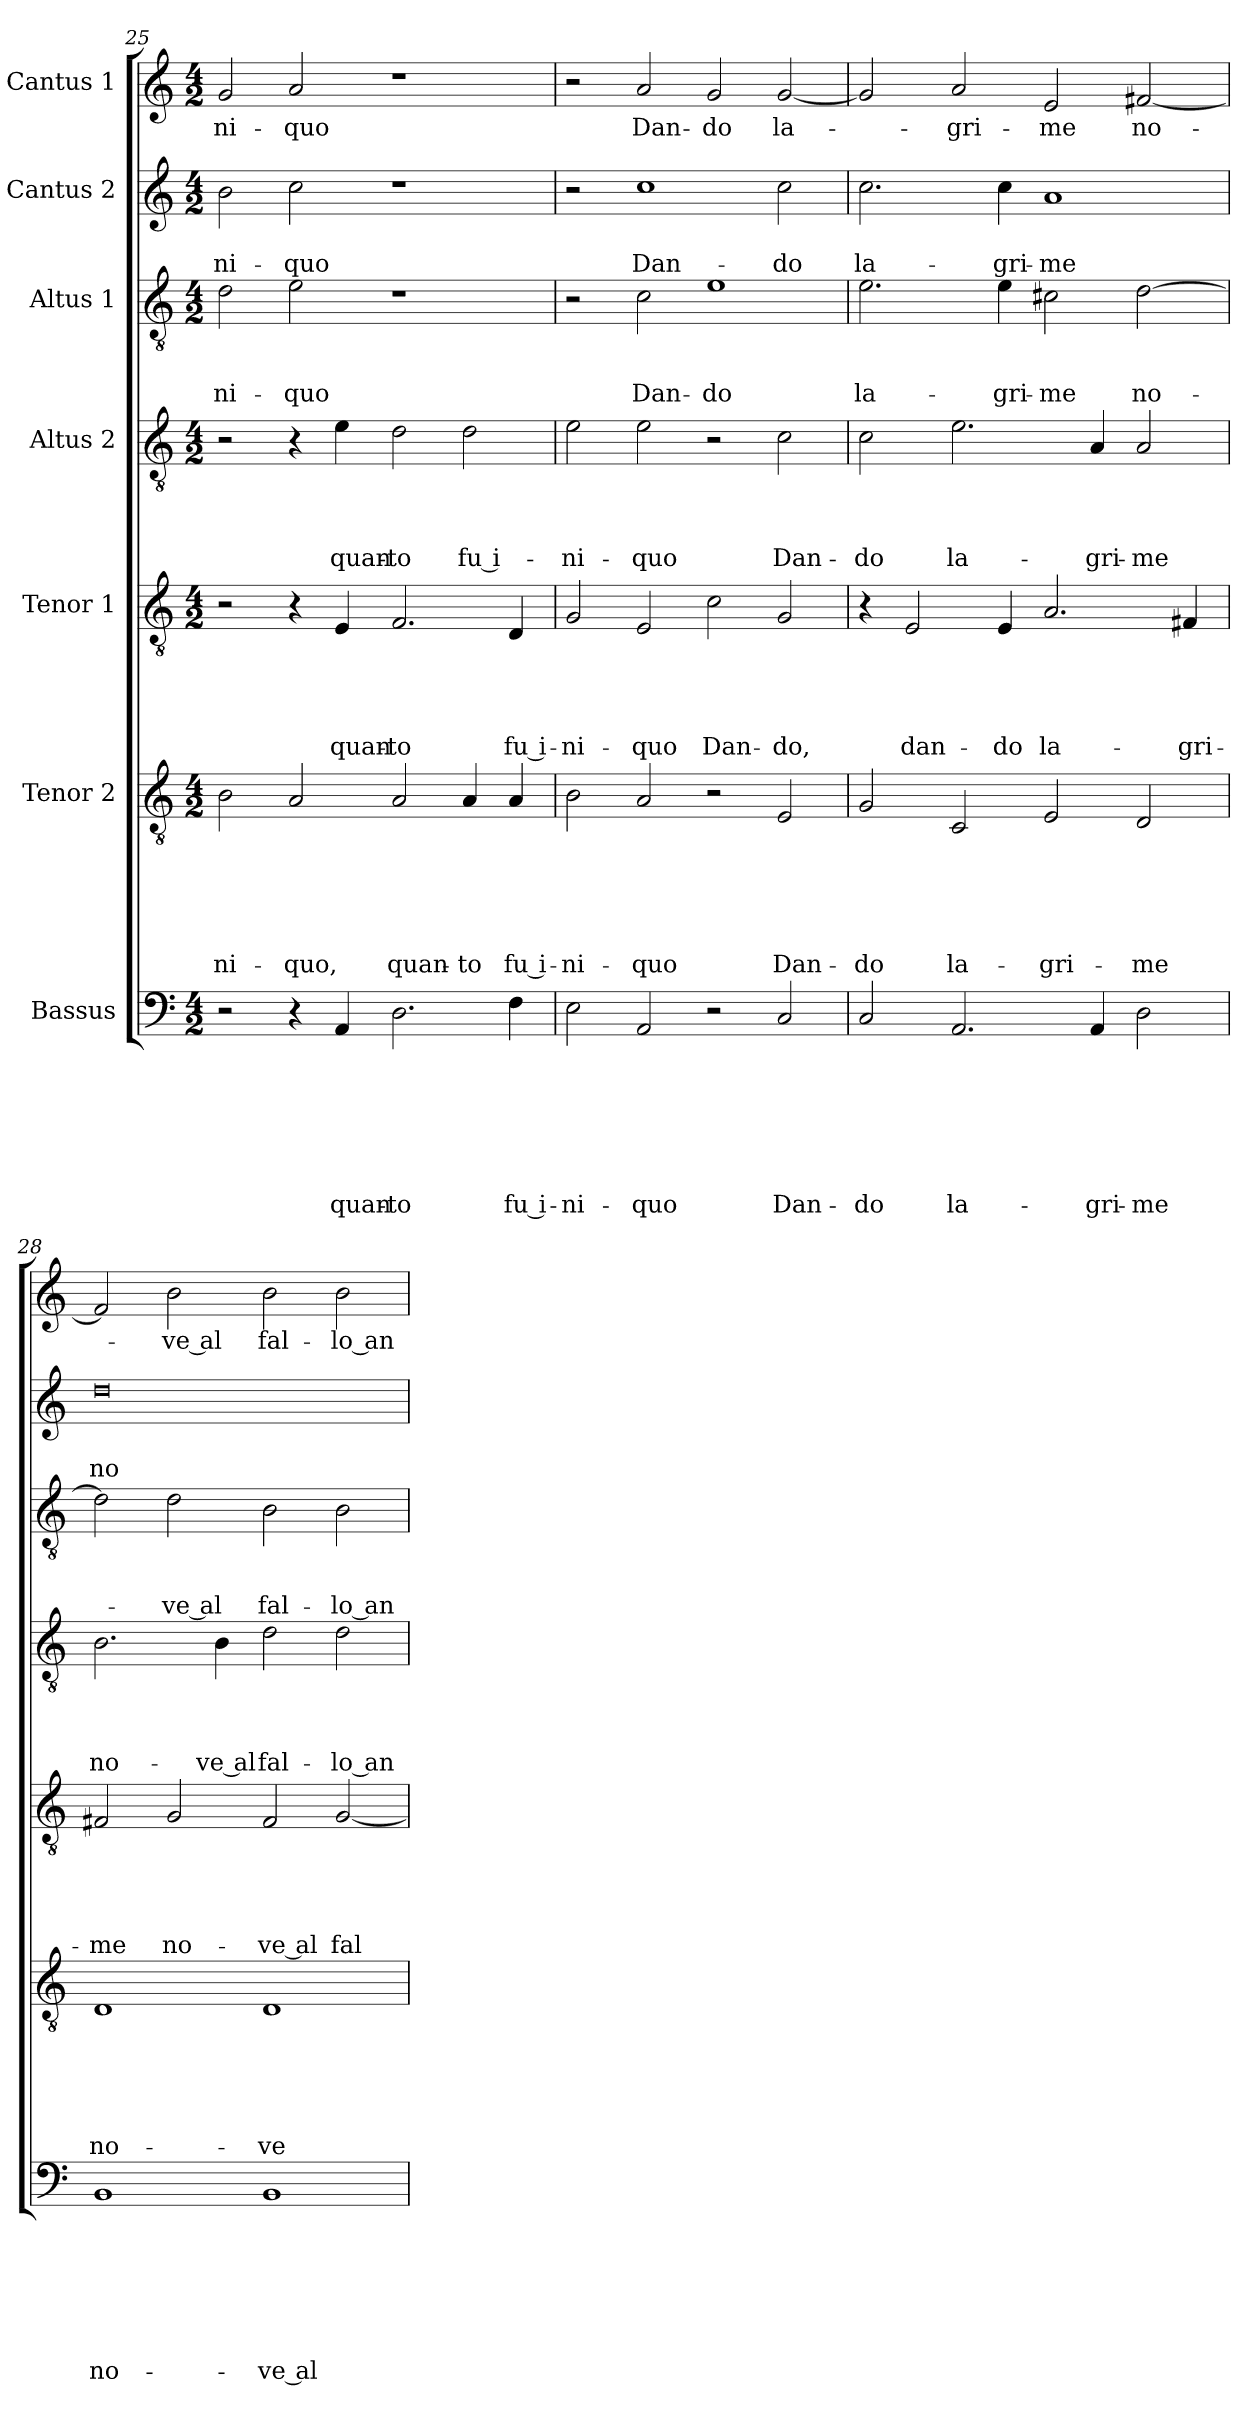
**kern	**text	**text	**text	**text	**text	**text	**text	**kern	**text	**text	**text	**text	**text	**text	**kern	**text	**text	**text	**text	**text	**kern	**text	**text	**text	**text	**kern	**text	**text	**text	**kern	**text	**text	**kern	**text
*part7	*part7	*part7	*part7	*part7	*part7	*part7	*part7	*part6	*part6	*part6	*part6	*part6	*part6	*part6	*part5	*part5	*part5	*part5	*part5	*part5	*part4	*part4	*part4	*part4	*part4	*part3	*part3	*part3	*part3	*part2	*part2	*part2	*part1	*part1
*staff7	*staff7	*staff7	*staff7	*staff7	*staff7	*staff7	*staff7	*staff6	*staff6	*staff6	*staff6	*staff6	*staff6	*staff6	*staff5	*staff5	*staff5	*staff5	*staff5	*staff5	*staff4	*staff4	*staff4	*staff4	*staff4	*staff3	*staff3	*staff3	*staff3	*staff2	*staff2	*staff2	*staff1	*staff1
*I"Bassus	*	*	*	*	*	*	*	*I"Tenor 2	*	*	*	*	*	*	*I"Tenor 1	*	*	*	*	*	*I"Altus 2	*	*	*	*	*I"Altus 1	*	*	*	*I"Cantus 2	*	*	*I"Cantus 1	*
!!LO:PB:g=z
*clefF4	*	*	*	*	*	*	*	*clefGv2	*	*	*	*	*	*	*clefGv2	*	*	*	*	*	*clefGv2	*	*	*	*	*clefGv2	*	*	*	*clefG2	*	*	*clefG2	*
*k[]	*	*	*	*	*	*	*	*k[]	*	*	*	*	*	*	*k[]	*	*	*	*	*	*k[]	*	*	*	*	*k[]	*	*	*	*k[]	*	*	*k[]	*
*a:	*	*	*	*	*	*	*	*a:	*	*	*	*	*	*	*a:	*	*	*	*	*	*a:	*	*	*	*	*a:	*	*	*	*a:	*	*	*a:	*
*M4/2	*	*	*	*	*	*	*	*M4/2	*	*	*	*	*	*	*M4/2	*	*	*	*	*	*M4/2	*	*	*	*	*M4/2	*	*	*	*M4/2	*	*	*M4/2	*
=25	=25	=25	=25	=25	=25	=25	=25	=25	=25	=25	=25	=25	=25	=25	=25	=25	=25	=25	=25	=25	=25	=25	=25	=25	=25	=25	=25	=25	=25	=25	=25	=25	=25	=25
!	!	!	!	!	!	!	!	!	!	!	!	!	!	!LO:LY:b	!	!	!	!	!	!	!	!	!	!	!	!	!	!	!LO:LY:b	!	!	!LO:LY:b	!	!LO:LY:b
2r	.	.	.	.	.	.	.	2B\	.	.	.	.	.	-ni-	2r	.	.	.	.	.	2r	.	.	.	.	2d\	.	.	-ni-	2b\	.	-ni-	2g/	-ni-
!	!	!	!	!	!	!	!	!	!	!	!	!	!	!LO:LY:b	!	!	!	!	!	!	!	!	!	!	!	!	!	!	!LO:LY:b	!	!	!LO:LY:b	!	!LO:LY:b
4r	.	.	.	.	.	.	.	2A/	.	.	.	.	.	-quo,	4r	.	.	.	.	.	4r	.	.	.	.	2e\	.	.	-quo	2cc\	.	-quo	2a/	-quo
!	!	!	!	!	!	!	!LO:LY:b	!	!	!	!	!	!	!	!	!	!	!	!	!LO:LY:b	!	!	!	!	!LO:LY:b	!	!	!	!	!	!	!	!	!
4AA/	.	.	.	.	.	.	quan-	.	.	.	.	.	.	.	4E/	.	.	.	.	quan-	4e\	.	.	.	quan-	.	.	.	.	.	.	.	.	.
!	!	!	!	!	!	!	!LO:LY:b	!	!	!	!	!	!	!LO:LY:b	!	!	!	!	!	!LO:LY:b	!	!	!	!	!LO:LY:b	!	!	!	!	!	!	!	!	!
2.D\	.	.	.	.	.	.	-to	2A/	.	.	.	.	.	quan-	2.F/	.	.	.	.	-to	2d\	.	.	.	-to	1r	.	.	.	1r	.	.	1r	.
!	!	!	!	!	!	!	!	!	!	!	!	!	!	!LO:LY:b	!	!	!	!	!	!	!	!	!	!	!LO:LY:b	!	!	!	!	!	!	!	!	!
.	.	.	.	.	.	.	.	4A/	.	.	.	.	.	-to	.	.	.	.	.	.	2d\	.	.	.	fu i-	.	.	.	.	.	.	.	.	.
!	!	!	!	!	!	!	!LO:LY:b	!	!	!	!	!	!	!LO:LY:b	!	!	!	!	!	!LO:LY:b	!	!	!	!	!	!	!	!	!	!	!	!	!	!
4F\	.	.	.	.	.	.	fu i-	4A/	.	.	.	.	.	fu i-	4D/	.	.	.	.	fu i-	.	.	.	.	.	.	.	.	.	.	.	.	.	.
=26	=26	=26	=26	=26	=26	=26	=26	=26	=26	=26	=26	=26	=26	=26	=26	=26	=26	=26	=26	=26	=26	=26	=26	=26	=26	=26	=26	=26	=26	=26	=26	=26	=26	=26
!	!	!	!	!	!	!	!LO:LY:b	!	!	!	!	!	!	!LO:LY:b	!	!	!	!	!	!LO:LY:b	!	!	!	!	!LO:LY:b	!	!	!	!	!	!	!	!	!
2E\	.	.	.	.	.	.	-ni-	2B\	.	.	.	.	.	-ni-	2G/	.	.	.	.	-ni-	2e\	.	.	.	-ni-	2r	.	.	.	2r	.	.	2r	.
!	!	!	!	!	!	!	!LO:LY:b	!	!	!	!	!	!	!LO:LY:b	!	!	!	!	!	!LO:LY:b	!	!	!	!	!LO:LY:b	!	!	!	!LO:LY:b	!	!	!LO:LY:b	!	!LO:LY:b
2AA/	.	.	.	.	.	.	-quo	2A/	.	.	.	.	.	-quo	2E/	.	.	.	.	-quo	2e\	.	.	.	-quo	2c\	.	.	Dan-	1cc	.	Dan-	2a/	Dan-
!	!	!	!	!	!	!	!	!	!	!	!	!	!	!	!	!	!	!	!	!LO:LY:b	!	!	!	!	!	!	!	!	!LO:LY:b	!	!	!	!	!LO:LY:b
2r	.	.	.	.	.	.	.	2r	.	.	.	.	.	.	2c\	.	.	.	.	Dan-	2r	.	.	.	.	1e	.	.	-do	.	.	.	2g/	-do
!	!	!	!	!	!	!	!LO:LY:b	!	!	!	!	!	!	!LO:LY:b	!	!	!	!	!	!LO:LY:b	!	!	!	!	!LO:LY:b	!	!	!	!	!	!	!LO:LY:b	!	!LO:LY:b
2C/	.	.	.	.	.	.	Dan-	2E/	.	.	.	.	.	Dan-	2G/	.	.	.	.	-do,	2c\	.	.	.	Dan-	.	.	.	.	2cc\	.	-do	[2g/	la-
=27	=27	=27	=27	=27	=27	=27	=27	=27	=27	=27	=27	=27	=27	=27	=27	=27	=27	=27	=27	=27	=27	=27	=27	=27	=27	=27	=27	=27	=27	=27	=27	=27	=27	=27
!	!	!	!	!	!	!	!LO:LY:b	!	!	!	!	!	!	!LO:LY:b	!	!	!	!	!	!	!	!	!	!	!LO:LY:b	!	!	!	!LO:LY:b	!	!	!LO:LY:b	!	!
2C/	.	.	.	.	.	.	-do	2G/	.	.	.	.	.	-do	4r	.	.	.	.	.	2c\	.	.	.	-do	2.e\	.	.	la-	2.cc\	.	la-	2g/]	.
!	!	!	!	!	!	!	!	!	!	!	!	!	!	!	!	!	!	!	!	!LO:LY:b	!	!	!	!	!	!	!	!	!	!	!	!	!	!
.	.	.	.	.	.	.	.	.	.	.	.	.	.	.	2E/	.	.	.	.	dan-	.	.	.	.	.	.	.	.	.	.	.	.	.	.
!	!	!	!	!	!	!	!LO:LY:b	!	!	!	!	!	!	!LO:LY:b	!	!	!	!	!	!	!	!	!	!	!LO:LY:b	!	!	!	!	!	!	!	!	!LO:LY:b
2.AA/	.	.	.	.	.	.	la-	2C/	.	.	.	.	.	la-	.	.	.	.	.	.	2.e\	.	.	.	la-	.	.	.	.	.	.	.	2a/	-gri-
!	!	!	!	!	!	!	!	!	!	!	!	!	!	!	!	!	!	!	!	!LO:LY:b	!	!	!	!	!	!	!	!	!LO:LY:b	!	!	!LO:LY:b	!	!
.	.	.	.	.	.	.	.	.	.	.	.	.	.	.	4E/	.	.	.	.	-do	.	.	.	.	.	4e\	.	.	-gri-	4cc\	.	-gri-	.	.
!	!	!	!	!	!	!	!	!	!	!	!	!	!	!LO:LY:b	!	!	!	!	!	!LO:LY:b	!	!	!	!	!	!	!	!	!LO:LY:b	!	!	!LO:LY:b	!	!LO:LY:b
.	.	.	.	.	.	.	.	2E/	.	.	.	.	.	-gri-	2.A/	.	.	.	.	la-	.	.	.	.	.	2c#X\	.	.	-me	1a	.	-me	2e/	-me
!	!	!	!	!	!	!	!LO:LY:b	!	!	!	!	!	!	!	!	!	!	!	!	!	!	!	!	!	!LO:LY:b	!	!	!	!	!	!	!	!	!
4AA/	.	.	.	.	.	.	-gri-	.	.	.	.	.	.	.	.	.	.	.	.	.	4A/	.	.	.	-gri-	.	.	.	.	.	.	.	.	.
!	!	!	!	!	!	!	!LO:LY:b	!	!	!	!	!	!	!LO:LY:b	!	!	!	!	!	!	!	!	!	!	!LO:LY:b	!	!	!	!LO:LY:b	!	!	!	!	!LO:LY:b
2D\	.	.	.	.	.	.	-me	2D/	.	.	.	.	.	-me	.	.	.	.	.	.	2A/	.	.	.	-me	[2d\	.	.	no-	.	.	.	[2f#X/	no-
!	!	!	!	!	!	!	!	!	!	!	!	!	!	!	!	!	!	!	!	!LO:LY:b	!	!	!	!	!	!	!	!	!	!	!	!	!	!
.	.	.	.	.	.	.	.	.	.	.	.	.	.	.	4F#X/	.	.	.	.	-gri-	.	.	.	.	.	.	.	.	.	.	.	.	.	.
=28	=28	=28	=28	=28	=28	=28	=28	=28	=28	=28	=28	=28	=28	=28	=28	=28	=28	=28	=28	=28	=28	=28	=28	=28	=28	=28	=28	=28	=28	=28	=28	=28	=28	=28
!	!	!	!	!	!	!	!LO:LY:b	!	!	!	!	!	!	!LO:LY:b	!	!	!	!	!	!LO:LY:b	!	!	!	!	!LO:LY:b	!	!	!	!	!	!	!LO:LY:b	!	!
1BB	.	.	.	.	.	.	no-	1D	.	.	.	.	.	no-	2F#X/	.	.	.	.	-me	2.B\	.	.	.	no-	2d\]	.	.	.	0dd	.	no-	2f#/]	.
!	!	!	!	!	!	!	!	!	!	!	!	!	!	!	!	!	!	!	!	!LO:LY:b	!	!	!	!	!	!	!	!	!LO:LY:b	!	!	!	!	!LO:LY:b
.	.	.	.	.	.	.	.	.	.	.	.	.	.	.	2G/	.	.	.	.	no-	.	.	.	.	.	2d\	.	.	-ve al	.	.	.	2b\	-ve al
!	!	!	!	!	!	!	!	!	!	!	!	!	!	!	!	!	!	!	!	!	!	!	!	!	!LO:LY:b	!	!	!	!	!	!	!	!	!
.	.	.	.	.	.	.	.	.	.	.	.	.	.	.	.	.	.	.	.	.	4B\	.	.	.	-ve al	.	.	.	.	.	.	.	.	.
!	!	!	!	!	!	!	!LO:LY:b	!	!	!	!	!	!	!LO:LY:b	!	!	!	!	!	!LO:LY:b	!	!	!	!	!LO:LY:b	!	!	!	!LO:LY:b	!	!	!	!	!LO:LY:b
1BB	.	.	.	.	.	.	-ve al	1D	.	.	.	.	.	-ve	2F#/	.	.	.	.	-ve al	2d\	.	.	.	fal-	2B\	.	.	fal-	.	.	.	2b\	fal-
!	!	!	!	!	!	!	!	!	!	!	!	!	!	!	!	!	!	!	!	!LO:LY:b	!	!	!	!	!LO:LY:b	!	!	!	!LO:LY:b	!	!	!	!	!LO:LY:b
.	.	.	.	.	.	.	.	.	.	.	.	.	.	.	[2G/	.	.	.	.	fal-	2d\	.	.	.	-lo an-	2B\	.	.	-lo an-	.	.	.	2b\	-lo an-
=	=	=	=	=	=	=	=	=	=	=	=	=	=	=	=	=	=	=	=	=	=	=	=	=	=	=	=	=	=	=	=	=	=	=
*-	*-	*-	*-	*-	*-	*-	*-	*-	*-	*-	*-	*-	*-	*-	*-	*-	*-	*-	*-	*-	*-	*-	*-	*-	*-	*-	*-	*-	*-	*-	*-	*-	*-	*-
